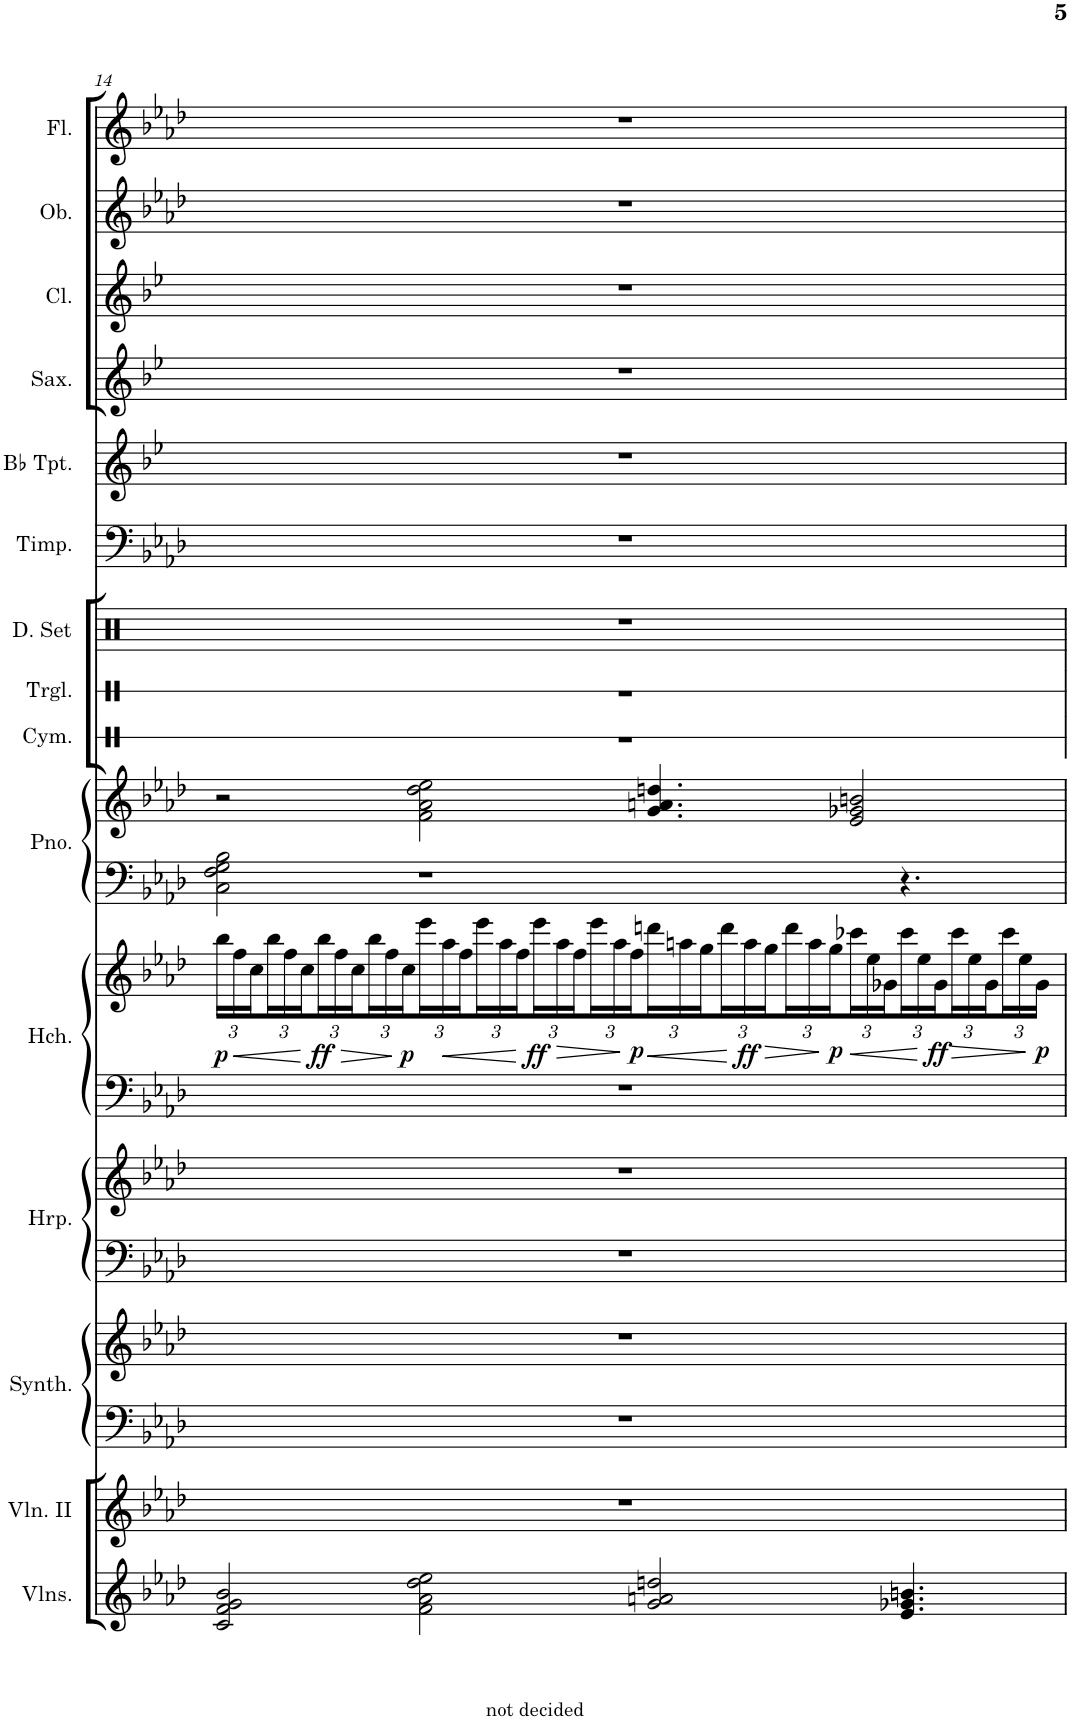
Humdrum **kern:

**kern	**kern	**kern	**kern	**kern	**kern	**kern	**kern	**dynam	**kern	**kern	**kern	**kern	**kern	**kern	**kern	**kern	**kern	**kern	**kern
*part15	*part14	*part13	*part13	*part12	*part12	*part11	*part11	*part11	*part10	*part10	*part9	*part8	*part7	*part6	*part5	*part4	*part3	*part2	*part1
*staff19	*staff18	*staff17	*staff16	*staff15	*staff14	*staff13	*staff12	*staff12/13	*staff11	*staff10	*staff9	*staff8	*staff7	*staff6	*staff5	*staff4	*staff3	*staff2	*staff1
*I"Violins	*I"Violins II	*I"Saw Synthesizer	*	*I"Harp	*	*I"Harpsichord	*	*	*I"Grand Piano	*	*I"Cymbal	*I"Triangle	*I"Drumset	*I"Timpani	*I"Trumpets in Bb	*I"Saxophone	*I"Clarinet	*I"Oboe	*I"Flutes
*I'Vlns.	*I'Vln. II	*I'Synth.	*	*I'Hrp.	*	*I'Hch.	*	*	*I'Pno.	*	*I'Cym.	*I'Trgl.	*I'D. Set	*I'Timp.	*	*I'Sax.	*I'Cl.	*I'Ob.	*I'Fl.
!!LO:PB:g=z
*clefG2	*clefG2	*clefF4	*clefG2	*clefF4	*clefG2	*clefF4	*clefG2	*	*clefF4	*clefG2	*clefX	*clefX	*clefX	*clefF4	*clefG2	*clefG2	*clefG2	*clefG2	*clefG2
*	*	*	*	*	*	*	*	*	*	*	*	*	*	*	*Trd1c2	*Trd8c14	*Trd1c2	*	*
*k[b-e-a-d-]	*k[b-e-a-d-]	*k[b-e-a-d-]	*k[b-e-a-d-]	*k[b-e-a-d-]	*k[b-e-a-d-]	*k[b-e-a-d-]	*k[b-e-a-d-]	*	*k[b-e-a-d-]	*k[b-e-a-d-]	*k[]	*k[]	*k[]	*k[b-e-a-d-]	*k[b-e-]	*k[b-e-]	*k[b-e-]	*k[b-e-a-d-]	*k[b-e-a-d-]
*M15/8	*M15/8	*M15/8	*M15/8	*M15/8	*M15/8	*M15/8	*M15/8	*	*M15/8	*M15/8	*M15/8	*M15/8	*M15/8	*M15/8	*M15/8	*M15/8	*M15/8	*M15/8	*M15/8
*	*	*	*	*	*	*	*Xbrackettup	*	*	*	*	*	*	*	*	*	*	*	*
=14	=14	=14	=14	=14	=14	=14	=14	=14	=14	=14	=14	=14	=14	=14	=14	=14	=14	=14	=14
!	!	!	!	!	!	!	!	!LO:HP:b	!	!	!	!	!	!	!	!	!	!	!
!	!	!	!	!	!	!	!	!LO:DY:n=1:b	!	!	!	!	!	!	!	!	!	!	!
2c/ 2f/ 2g/ 2b-/	1...r	1...r	1...r	1...r	1...r	1...r	24bb-\LL	< p	2C\ 2F\ 2G\ 2B-\	2r	1...r	1...r	1...r	1...r	1...r	1...r	1...r	1...r	1...r
.	.	.	.	.	.	.	24ff\	.	.	.	.	.	.	.	.	.	.	.	.
.	.	.	.	.	.	.	24cc\	.	.	.	.	.	.	.	.	.	.	.	.
.	.	.	.	.	.	.	24bb-\	.	.	.	.	.	.	.	.	.	.	.	.
.	.	.	.	.	.	.	24ff\	.	.	.	.	.	.	.	.	.	.	.	.
.	.	.	.	.	.	.	24cc\	.	.	.	.	.	.	.	.	.	.	.	.
!	!	!	!	!	!	!	!	!LO:HP:n=1:b	!	!	!	!	!	!	!	!	!	!	!
!	!	!	!	!	!	!	!	!LO:DY:n=2:b	!	!	!	!	!	!	!	!	!	!	!
.	.	.	.	.	.	.	24bb-\	[ > ff	.	.	.	.	.	.	.	.	.	.	.
.	.	.	.	.	.	.	24ff\	.	.	.	.	.	.	.	.	.	.	.	.
.	.	.	.	.	.	.	24cc\	.	.	.	.	.	.	.	.	.	.	.	.
.	.	.	.	.	.	.	24bb-\	.	.	.	.	.	.	.	.	.	.	.	.
.	.	.	.	.	.	.	24ff\	.	.	.	.	.	.	.	.	.	.	.	.
!	!	!	!	!	!	!	!	!LO:DY:n=3:b	!	!	!	!	!	!	!	!	!	!	!
.	.	.	.	.	.	.	24cc\	] p	.	.	.	.	.	.	.	.	.	.	.
2f\ 2a-\ 2dd-\ 2ee-\	.	.	.	.	.	.	24eee-\	.	1r	2f\ 2a-\ 2dd-\ 2ee-\	.	.	.	.	.	.	.	.	.
!	!	!	!	!	!	!	!	!LO:HP:b	!	!	!	!	!	!	!	!	!	!	!
.	.	.	.	.	.	.	24aa-\	<	.	.	.	.	.	.	.	.	.	.	.
.	.	.	.	.	.	.	24ff\	.	.	.	.	.	.	.	.	.	.	.	.
.	.	.	.	.	.	.	24eee-\	.	.	.	.	.	.	.	.	.	.	.	.
.	.	.	.	.	.	.	24aa-\	.	.	.	.	.	.	.	.	.	.	.	.
.	.	.	.	.	.	.	24ff\	.	.	.	.	.	.	.	.	.	.	.	.
!	!	!	!	!	!	!	!	!LO:DY:n=4:b	!	!	!	!	!	!	!	!	!	!	!
.	.	.	.	.	.	.	24eee-\	[ ff	.	.	.	.	.	.	.	.	.	.	.
!	!	!	!	!	!	!	!	!LO:HP:b	!	!	!	!	!	!	!	!	!	!	!
.	.	.	.	.	.	.	24aa-\	>	.	.	.	.	.	.	.	.	.	.	.
.	.	.	.	.	.	.	24ff\	.	.	.	.	.	.	.	.	.	.	.	.
.	.	.	.	.	.	.	24eee-\	.	.	.	.	.	.	.	.	.	.	.	.
.	.	.	.	.	.	.	24aa-\	.	.	.	.	.	.	.	.	.	.	.	.
!	!	!	!	!	!	!	!	!LO:DY:n=5:b	!	!	!	!	!	!	!	!	!	!	!
.	.	.	.	.	.	.	24ff\	] p	.	.	.	.	.	.	.	.	.	.	.
!	!	!	!	!	!	!	!	!LO:HP:b	!	!	!	!	!	!	!	!	!	!	!
2g/ 2an/ 2ddn/	.	.	.	.	.	.	24dddn\	<	.	4.g/ 4.an/ 4.ddn/	.	.	.	.	.	.	.	.	.
.	.	.	.	.	.	.	24aan\	.	.	.	.	.	.	.	.	.	.	.	.
.	.	.	.	.	.	.	24gg\	.	.	.	.	.	.	.	.	.	.	.	.
.	.	.	.	.	.	.	24ddd\	.	.	.	.	.	.	.	.	.	.	.	.
!	!	!	!	!	!	!	!	!LO:DY:n=6:b	!	!	!	!	!	!	!	!	!	!	!
.	.	.	.	.	.	.	24aa\	[ ff	.	.	.	.	.	.	.	.	.	.	.
!	!	!	!	!	!	!	!	!LO:HP:b	!	!	!	!	!	!	!	!	!	!	!
.	.	.	.	.	.	.	24gg\	>	.	.	.	.	.	.	.	.	.	.	.
.	.	.	.	.	.	.	24ddd\	.	.	.	.	.	.	.	.	.	.	.	.
.	.	.	.	.	.	.	24aa\	.	.	.	.	.	.	.	.	.	.	.	.
!	!	!	!	!	!	!	!	!LO:DY:n=7:b	!	!	!	!	!	!	!	!	!	!	!
.	.	.	.	.	.	.	24gg\	] p	.	.	.	.	.	.	.	.	.	.	.
!	!	!	!	!	!	!	!	!LO:HP:b	!	!	!	!	!	!	!	!	!	!	!
.	.	.	.	.	.	.	24ccc-X\	<	.	2e-/ 2g-X/ 2bn/	.	.	.	.	.	.	.	.	.
.	.	.	.	.	.	.	24ee-\	.	.	.	.	.	.	.	.	.	.	.	.
.	.	.	.	.	.	.	24g-X\	.	.	.	.	.	.	.	.	.	.	.	.
4.e-/ 4.g-X/ 4.bn/	.	.	.	.	.	.	24ccc-\	.	4.r	.	.	.	.	.	.	.	.	.	.
.	.	.	.	.	.	.	24ee-\	.	.	.	.	.	.	.	.	.	.	.	.
!	!	!	!	!	!	!	!	!LO:DY:n=8:b	!	!	!	!	!	!	!	!	!	!	!
.	.	.	.	.	.	.	24g-\	[ ff	.	.	.	.	.	.	.	.	.	.	.
!	!	!	!	!	!	!	!	!LO:HP:b	!	!	!	!	!	!	!	!	!	!	!
.	.	.	.	.	.	.	24ccc-\	>	.	.	.	.	.	.	.	.	.	.	.
.	.	.	.	.	.	.	24ee-\	.	.	.	.	.	.	.	.	.	.	.	.
.	.	.	.	.	.	.	24g-\	.	.	.	.	.	.	.	.	.	.	.	.
.	.	.	.	.	.	.	24ccc-\	.	.	.	.	.	.	.	.	.	.	.	.
.	.	.	.	.	.	.	24ee-\	.	.	.	.	.	.	.	.	.	.	.	.
!	!	!	!	!	!	!	!	!LO:DY:n=9:b	!	!	!	!	!	!	!	!	!	!	!
.	.	.	.	.	.	.	24g-\JJ	] p	.	.	.	.	.	.	.	.	.	.	.
=	=	=	=	=	=	=	=	=	=	=	=	=	=	=	=	=	=	=	=
*-	*-	*-	*-	*-	*-	*-	*-	*-	*-	*-	*-	*-	*-	*-	*-	*-	*-	*-	*-
